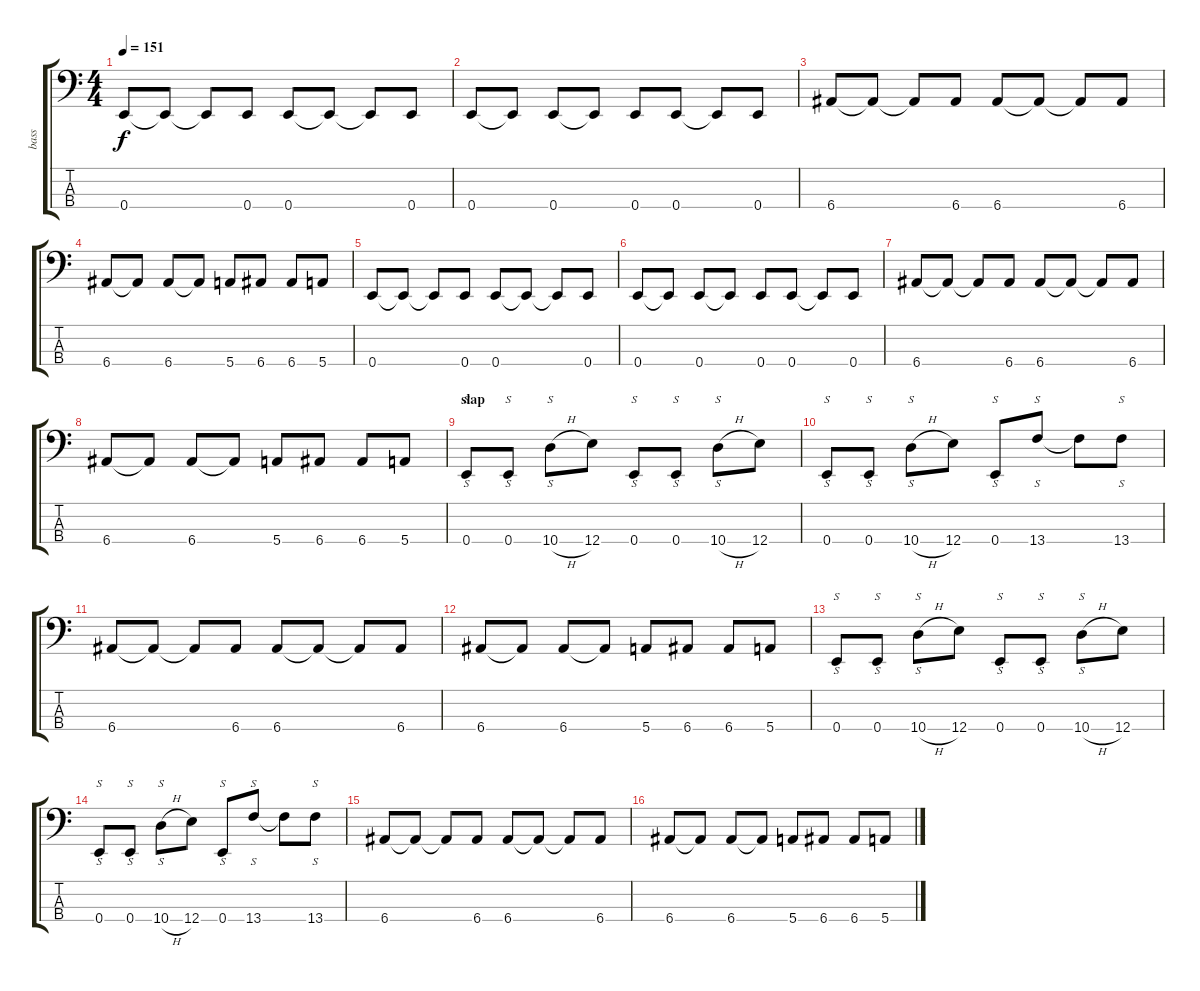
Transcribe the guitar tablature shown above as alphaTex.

\track ("bass" "bass") {instrument electricbassfinger}
\staff {score tabs}
\tuning (G2 D2 A1 E1) {hide}
\ts (4 4)
\tempo 151
\clef f4
\ks c
0.4.8{dy f} 0.4{t}.8 0.4{t}.8 0.4.8 0.4.8 0.4{t}.8 0.4{t}.8 0.4.8 |
0.4.8 0.4{t}.8 0.4.8 0.4{t}.8 0.4.8 0.4.8 0.4{t}.8 0.4.8 |
6.4.8 6.4{t}.8 6.4{t}.8 6.4.8 6.4.8 6.4{t}.8 6.4{t}.8 6.4.8 |
6.4.8 6.4{t}.8 6.4.8 6.4{t}.8 5.4.8 6.4.8 6.4.8 5.4.8 |
0.4.8 0.4{t}.8 0.4{t}.8 0.4.8 0.4.8 0.4{t}.8 0.4{t}.8 0.4.8 |
0.4.8 0.4{t}.8 0.4.8 0.4{t}.8 0.4.8 0.4.8 0.4{t}.8 0.4.8 |
6.4.8 6.4{t}.8 6.4{t}.8 6.4.8 6.4.8 6.4{t}.8 6.4{t}.8 6.4.8 |
6.4.8 6.4{t}.8 6.4.8 6.4{t}.8 5.4.8 6.4.8 6.4.8 5.4.8 |
\section ("" "slap")
0.4.8{s instrument slapbass1} 0.4.8{s} 10.4{h}.8{s} 12.4.8 0.4.8{s} 0.4.8{s} 10.4{h}.8{s} 12.4.8 |
0.4.8{s} 0.4.8{s} 10.4{h}.8{s} 12.4.8 0.4.8{s} 13.4.8{s} 13.4{t}.8 13.4.8{s} |
6.4.8{instrument electricbassfinger} 6.4{t}.8 6.4{t}.8 6.4.8 6.4.8 6.4{t}.8 6.4{t}.8 6.4.8 |
6.4.8 6.4{t}.8 6.4.8 6.4{t}.8 5.4.8 6.4.8 6.4.8 5.4.8 |
0.4.8{s instrument slapbass1} 0.4.8{s} 10.4{h}.8{s} 12.4.8 0.4.8{s} 0.4.8{s} 10.4{h}.8{s} 12.4.8 |
0.4.8{s} 0.4.8{s} 10.4{h}.8{s} 12.4.8 0.4.8{s} 13.4.8{s} 13.4{t}.8 13.4.8{s} |
6.4.8{instrument electricbassfinger} 6.4{t}.8 6.4{t}.8 6.4.8 6.4.8 6.4{t}.8 6.4{t}.8 6.4.8 |
6.4.8 6.4{t}.8 6.4.8 6.4{t}.8 5.4.8 6.4.8 6.4.8 5.4.8
